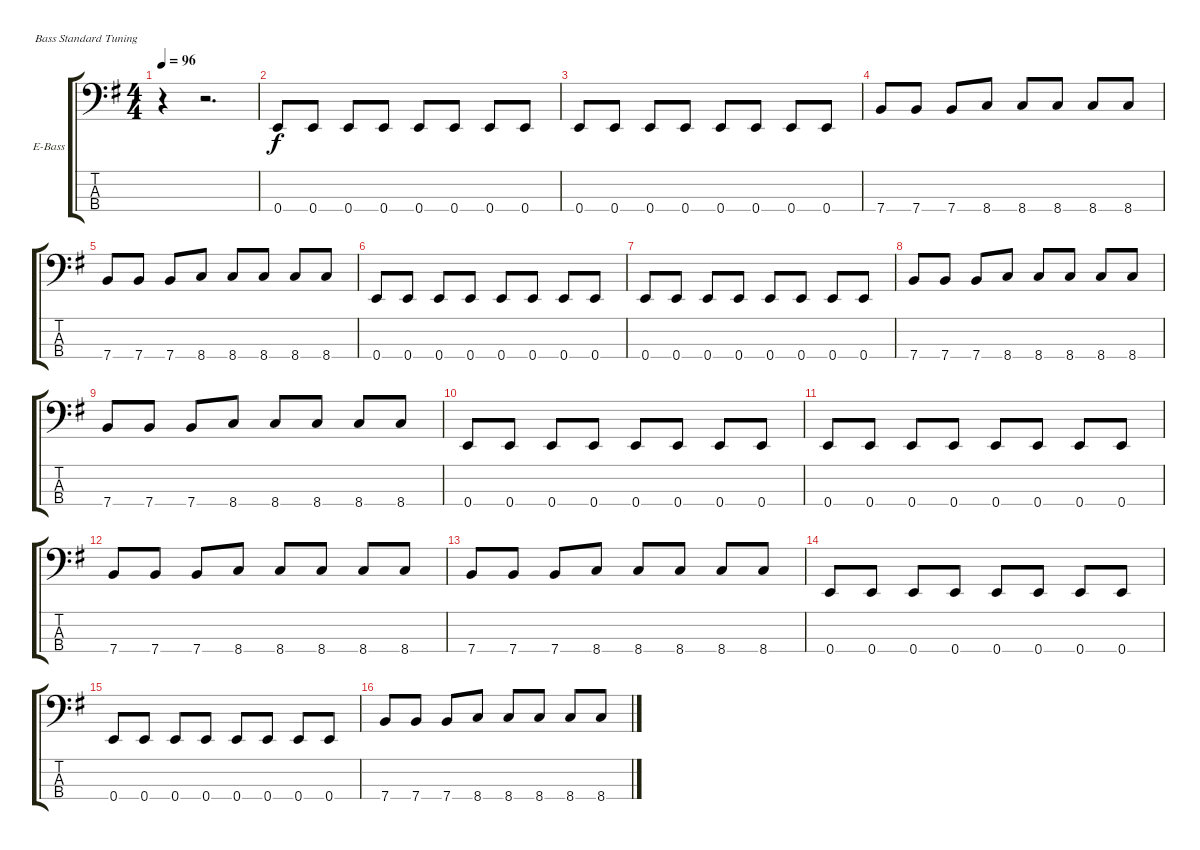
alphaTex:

\bracketExtendMode groupsimilarinstruments
\firstSystemTrackNameOrientation horizontal
\otherSystemsTrackNameOrientation horizontal
\track ("Bass" "E-Bass") {instrument electricbassfinger}
\staff {score tabs}
\tuning (G2 D2 A1 E1)
\ts (4 4)
\tempo 96
\clef f4
\ks eminor
r.4{dy f instrument electricbassfinger} r.2{d} |
0.4.8 0.4.8 0.4.8 0.4.8 0.4.8 0.4.8 0.4.8 0.4.8 |
0.4.8 0.4.8 0.4.8 0.4.8 0.4.8 0.4.8 0.4.8 0.4.8 |
7.4.8 7.4.8 7.4.8 8.4.8 8.4.8 8.4.8 8.4.8 8.4.8 |
7.4.8 7.4.8 7.4.8 8.4.8 8.4.8 8.4.8 8.4.8 8.4.8 |
0.4.8 0.4.8 0.4.8 0.4.8 0.4.8 0.4.8 0.4.8 0.4.8 |
0.4.8 0.4.8 0.4.8 0.4.8 0.4.8 0.4.8 0.4.8 0.4.8 |
7.4.8 7.4.8 7.4.8 8.4.8 8.4.8 8.4.8 8.4.8 8.4.8 |
7.4.8 7.4.8 7.4.8 8.4.8 8.4.8 8.4.8 8.4.8 8.4.8 |
0.4.8 0.4.8 0.4.8 0.4.8 0.4.8 0.4.8 0.4.8 0.4.8 |
0.4.8 0.4.8 0.4.8 0.4.8 0.4.8 0.4.8 0.4.8 0.4.8 |
7.4.8 7.4.8 7.4.8 8.4.8 8.4.8 8.4.8 8.4.8 8.4.8 |
7.4.8 7.4.8 7.4.8 8.4.8 8.4.8 8.4.8 8.4.8 8.4.8 |
0.4.8 0.4.8 0.4.8 0.4.8 0.4.8 0.4.8 0.4.8 0.4.8 |
0.4.8 0.4.8 0.4.8 0.4.8 0.4.8 0.4.8 0.4.8 0.4.8 |
7.4.8 7.4.8 7.4.8 8.4.8 8.4.8 8.4.8 8.4.8 8.4.8
